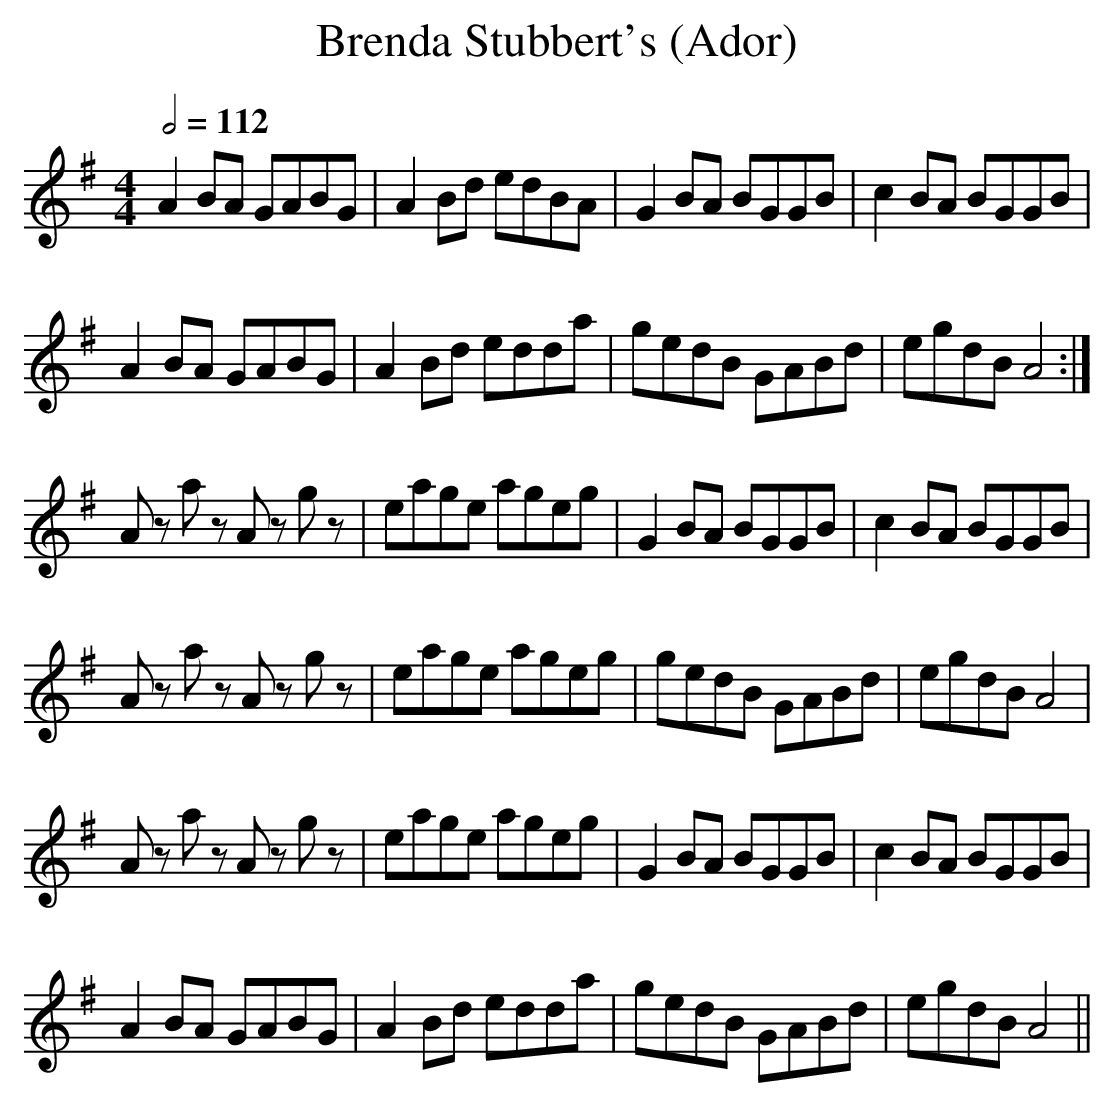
X:1
T:Brenda Stubbert's (Ador)
Q:1/2=112
M:4/4
L:1/8
K:Ador
A2BA GABG|A2Bd edBA|G2BA BGGB|c2BA BGGB|
A2BA GABG|A2Bd edda|gedB GABd|egdB A4:|
Az az Az gz|eage ageg|G2BA BGGB|c2BA BGGB|
Az az Az gz|eage ageg|gedB GABd|egdB A4|
Az az Az gz|eage ageg|G2BA BGGB|c2BA BGGB|
A2BA GABG|A2Bd edda|gedB GABd|egdB A4||
